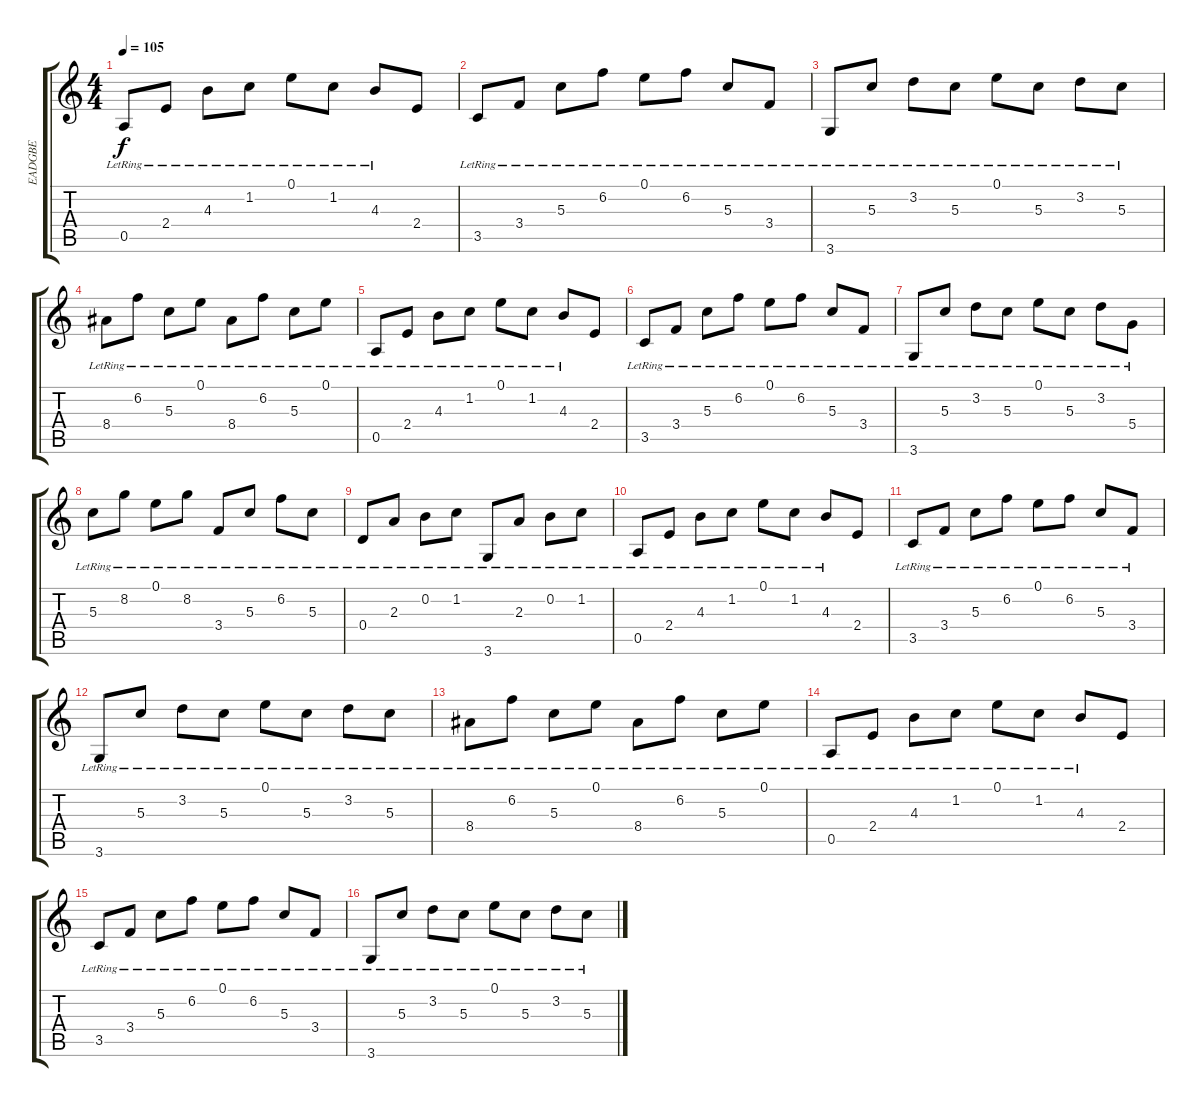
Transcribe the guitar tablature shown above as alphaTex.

\track ("EADGBE " "EADGBE ") {instrument acousticguitarsteel}
\staff {score tabs}
\tuning (E4 B3 G3 D3 A2 E2) {hide}
\ts (4 4)
\tempo 105
\clef g2
\ks c
0.5{lr}.8{dy f instrument acousticguitarsteel} 2.4{lr}.8 4.3{lr}.8 1.2{lr}.8 0.1{lr}.8 1.2{lr}.8 4.3{lr}.8 2.4.8 |
3.5{lr}.8 3.4{lr}.8 5.3{lr}.8 6.2{lr}.8 0.1{lr}.8 6.2{lr}.8 5.3{lr}.8 3.4{lr}.8 |
3.6{lr}.8 5.3{lr}.8 3.2{lr}.8 5.3{lr}.8 0.1{lr}.8 5.3{lr}.8 3.2{lr}.8 5.3{lr}.8 |
8.4{lr}.8 6.2{lr}.8 5.3{lr}.8 0.1{lr}.8 8.4{lr}.8 6.2{lr}.8 5.3{lr}.8 0.1{lr}.8 |
0.5{lr}.8 2.4{lr}.8 4.3{lr}.8 1.2{lr}.8 0.1{lr}.8 1.2{lr}.8 4.3{lr}.8 2.4.8 |
3.5{lr}.8 3.4{lr}.8 5.3{lr}.8 6.2{lr}.8 0.1{lr}.8 6.2{lr}.8 5.3{lr}.8 3.4{lr}.8 |
3.6{lr}.8 5.3{lr}.8 3.2{lr}.8 5.3{lr}.8 0.1{lr}.8 5.3{lr}.8 3.2{lr}.8 5.4{lr}.8 |
5.3{lr}.8 8.2{lr}.8 0.1{lr}.8 8.2{lr}.8 3.4{lr}.8 5.3{lr}.8 6.2{lr}.8 5.3{lr}.8 |
0.4{lr}.8 2.3{lr}.8 0.2{lr}.8 1.2{lr}.8 3.6{lr}.8 2.3{lr}.8 0.2{lr}.8 1.2{lr}.8 |
0.5{lr}.8 2.4{lr}.8 4.3{lr}.8 1.2{lr}.8 0.1{lr}.8 1.2{lr}.8 4.3{lr}.8 2.4.8 |
3.5{lr}.8 3.4{lr}.8 5.3{lr}.8 6.2{lr}.8 0.1{lr}.8 6.2{lr}.8 5.3{lr}.8 3.4{lr}.8 |
3.6{lr}.8 5.3{lr}.8 3.2{lr}.8 5.3{lr}.8 0.1{lr}.8 5.3{lr}.8 3.2{lr}.8 5.3{lr}.8 |
8.4{lr}.8 6.2{lr}.8 5.3{lr}.8 0.1{lr}.8 8.4{lr}.8 6.2{lr}.8 5.3{lr}.8 0.1{lr}.8 |
0.5{lr}.8 2.4{lr}.8 4.3{lr}.8 1.2{lr}.8 0.1{lr}.8 1.2{lr}.8 4.3{lr}.8 2.4.8 |
3.5{lr}.8 3.4{lr}.8 5.3{lr}.8 6.2{lr}.8 0.1{lr}.8 6.2{lr}.8 5.3{lr}.8 3.4{lr}.8 |
3.6{lr}.8 5.3{lr}.8 3.2{lr}.8 5.3{lr}.8 0.1{lr}.8 5.3{lr}.8 3.2{lr}.8 5.3{lr}.8
